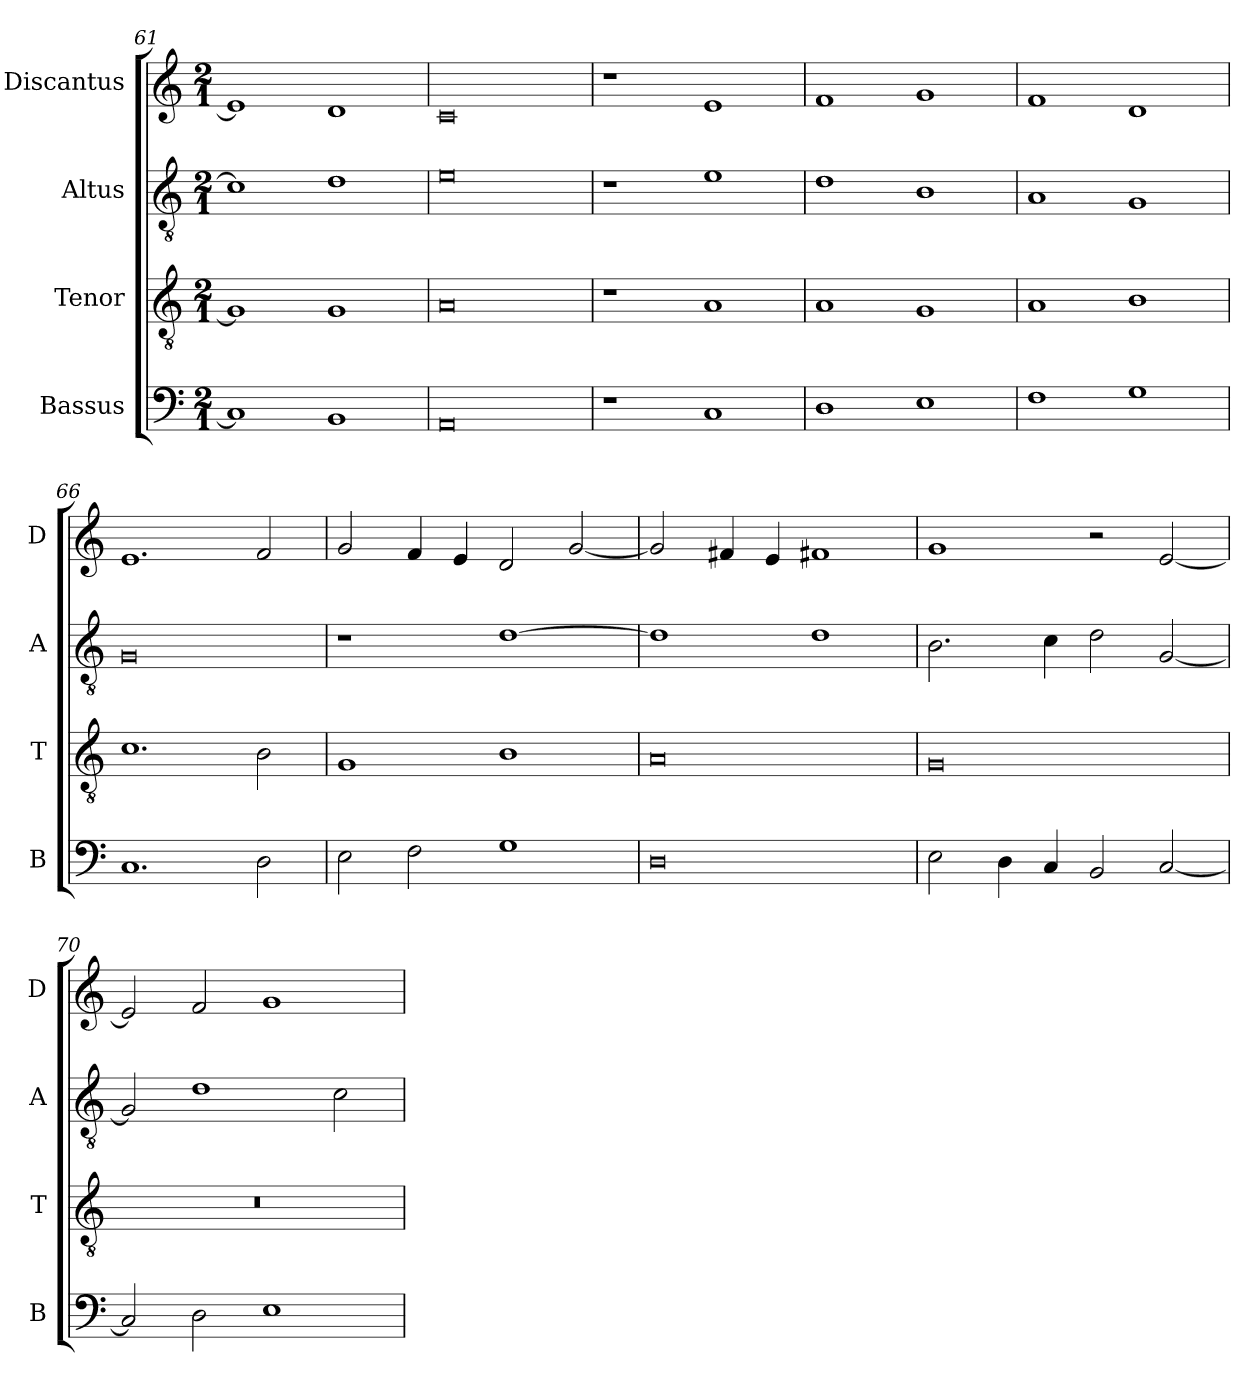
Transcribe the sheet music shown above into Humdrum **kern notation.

**kern	**kern	**kern	**kern
*part4	*part3	*part2	*part1
*staff4	*staff3	*staff2	*staff1
*I"Bassus	*I"Tenor	*I"Altus	*I"Discantus
*I'B	*I'T	*I'A	*I'D
*clefF4	*clefGv2	*clefGv2	*clefG2
*k[]	*k[]	*k[]	*k[]
*M2/1	*M2/1	*M2/1	*M2/1
=61	=61	=61	=61
1C]	1G]	1c]	1e]
1BB	1G	1d	1d
=62	=62	=62	=62
0AA	0A	0e	0c
=63	=63	=63	=63
1r	1r	1r	1r
1C	1A	1e	1e
=64	=64	=64	=64
1D	1A	1d	1f
1E	1G	1B	1g
=65	=65	=65	=65
1F	1A	1A	1f
1G	1B	1G	1d
=66	=66	=66	=66
1.C	1.c	0G	1.e
2D\	2B\	.	2f/
=67	=67	=67	=67
2E\	1G	1r	2g/
2F\	.	.	4f/
.	.	.	4e/
1G	1B	[1d	2d/
.	.	.	[2g/
=68	=68	=68	=68
0D	0A	1d]	2g/]
.	.	.	4f#X/
.	.	.	4e/
.	.	1d	1f#X
=69	=69	=69	=69
2E\	0G	2.B\	1g
4D\	.	.	.
4C/	.	4c\	.
2BB/	.	2d\	2r
[2C/	.	[2G/	[2e/
=70	=70	=70	=70
2C/]	0r	2G/]	2e/]
2D\	.	1d	2f/
1E	.	.	1g
.	.	2c\	.
=	=	=	=
*-	*-	*-	*-
